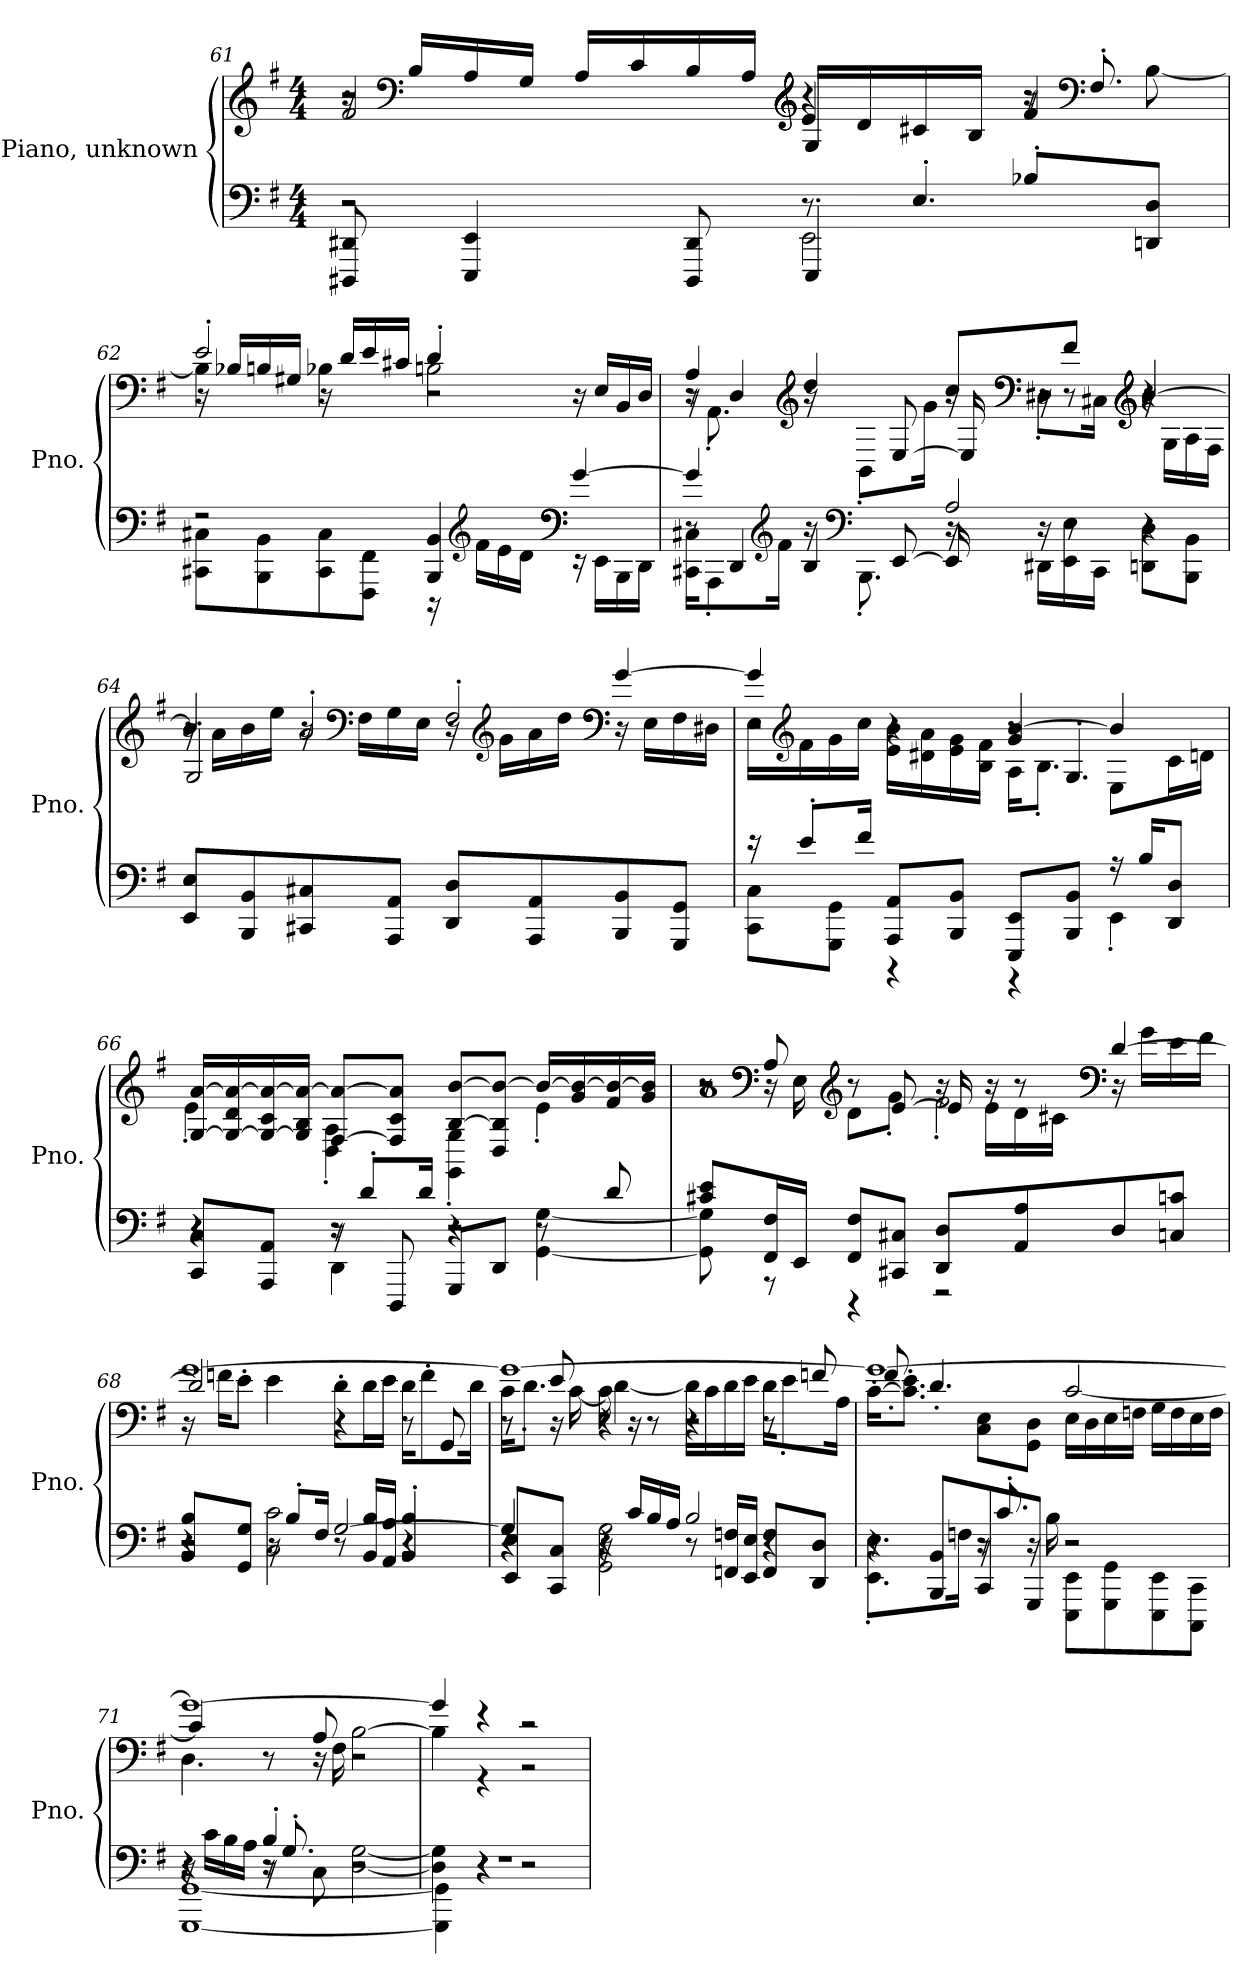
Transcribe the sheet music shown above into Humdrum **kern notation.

**kern	**kern
*part1	*part1
*staff2	*staff1
*I"Piano, unknown	*
*I'Pno.	*
*clefF4	*clefG2
*k[f#]	*k[f#]
*M4/4	*M4/4
=61	=61
*^	*^
*	*^	*	*^
2r	2r	8DDD#X/ 8DD#X/	2f#/	2r	16r
*	*	*	*clefF4	*	*
.	.	.	.	.	16B/LL
.	.	4EEE/ 4EE/	.	.	16A/
.	.	.	.	.	16G/JJ
.	.	.	.	.	16A/LL
.	.	.	.	.	16c/
.	.	8DDD#/ 8DD#/	.	.	16B/
.	.	.	.	.	16A/JJ
*	*	*	*clefG2	*	*
8r	2EE\	4EEE'/	4e/	4r	16G/LL
.	.	.	.	.	16d/
4.E'/	.	.	.	.	16c#X/
.	.	.	.	.	16B/JJ
.	.	8B-X'/L	4f#/	8r	16r
*	*	*	*clefF4	*	*
.	.	.	.	.	8.F#'/
.	.	8DDn/ 8D/J	.	[8B\	.
*	*v	*v	*	*	*
!!LO:LB:g=z	!!	!!
=62	=62	=62	=62	=62
2r	8CC#X\ 8C#X\L	2e'/	4B\]	16r
.	.	.	.	16B-X/LL
.	8BBB\ 8BB\	.	.	16Bn/
.	.	.	.	16G#X/JJ
.	8CC#\ 8C#\	.	4B-X\	16r
.	.	.	.	16d/LL
.	8FFF#\ 8FF#\J	.	.	16e/
.	.	.	.	16c#X/JJ
4BBB/ 4BB/	16r	2r	2Bn\	4d'/
*clefG2	*	*	*	*
.	16f#\LL	.	.	.
.	16e\	.	.	.
.	16d\JJ	.	.	.
*clefF4	*	*	*	*
[4g/	16r	.	.	16r
.	16EE\LL	.	.	16E/LL
.	16BBB\	.	.	16BB/
.	16DD\JJ	.	.	16D/JJ
!!LO:LB:g=z	!!	!!
=63	=63	=63	=63	=63
*	*^	*	*	*
4g/]	16CC#X\ 16C#X\KL	8r	4A/	16r	8r
.	8AAA'\	.	.	8.AA'\	.
.	.	4DD/	.	.	4D/
*clefG2	*	*	*	*	*
.	16f#\Jk	.	.	.	.
*	*	*	*clefG2	*	*
4B/	16r	.	4dd/	16r	.
*clefF4	*	*	*	*	*
.	8.BBB'\	.	.	8BB'\L	.
.	.	[8EE/	.	.	[8E/
.	.	.	.	16g\Jk	.
2A/	16r	16EE/]	8cc/L	16r	16E/]
*	*	*	*clefF4	*	*
.	16DD#X\LL	16r	.	8D#X'\L	16r
.	16EE\ 16E\	8r	8f#/J	.	8r
.	16CC#\JJ	.	.	16C#X\Jk	.
*	*	*	*clefG2	*	*
.	8DDn\ 8D\L	4r	[4b/	16r	4r
.	.	.	.	16G\LL	.
.	8BBB\ 8BB\J	.	.	16A\	.
.	.	.	.	16F#\JJ	.
*v	*v	*v	*	*	*
!!LO:PB:g=z	!!	!!
=64	=64	=64	=64
8EE/ 8E/L	4b/]	16r	2G'/
.	.	16a\LL	.
8BBB/ 8BB/	.	16b\	.
.	.	16ee\JJ	.
8CC#X/ 8C#X/	2a'/	16r	.
*	*clefF4	*	*
.	.	16F#\LL	.
8AAA/ 8AA/J	.	16G\	.
.	.	16E\JJ	.
8DD/ 8D/L	.	16r	2F#'/
*	*clefG2	*	*
.	.	16g\LL	.
8AAA/ 8AA/	.	16a\	.
.	.	16dd\JJ	.
*	*clefF4	*	*
8BBB/ 8BB/	[4g/	16r	.
.	.	16E\LL	.
8GGG/ 8GG/J	.	16F#\	.
.	.	16D#X\JJ	.
=65	=65	=65	=65
*^	*	*	*
16r	8CC\ 8C\L	4g/]	16E\LL	2r
*	*	*clefG2	*	*
8e'/L	.	.	16f#\	.
.	8GGG\ 8GG\J	.	16g\	.
16f#/Jk	.	.	16cc\JJ	.
8AAA/ 8AA/L	4r	4r	16e\ 16b\LL	.
.	.	.	16d#X\ 16a\	.
8BBB/ 8BB/J	.	.	16e\ 16g\	.
.	.	.	16B\ 16f#\JJ	.
8EEE/ 8EE/L	4r	4g/ [4b/	16A\KL	8r
.	.	.	8.B'\J	.
8BBB/ 8BB/J	.	.	.	4.G'/
16r	4EE'\	4b/]	8E\L	.
16B/KL	.	.	.	.
8DD/ 8D/J	.	.	16c\L	.
.	.	.	16dn\JJ	.
*	*	*	*v	*v
!!LO:LB:g=z
=66	=66	=66	=66
*	*^	*	*
8CC/ 8C/L	4r	4r	[16G/ [16a/LL	4e'\
.	.	.	16G/_ 16d/ 16a/_	.
8AAA/ 8AA/J	.	.	16G/_ 16c/ 16a/_	.
.	.	.	16G/] 16B/ 16a/_JJ	.
16r	4DD\	8r	[8F#/ 8a/_L	4D\' 4A\'
8d'/L	.	.	.	.
.	.	8DDD/	8F#/] 8c/ 8a/]J	.
16d/Jk	.	.	.	.
8GGG/L	4r	2r	[8B/ [8b/L	4GG\' 4G\'
8DD/J	.	.	8D/ 8B/] 8b/_J	.
8r	[4GG\ [4G\	.	16b/LL_	4e'\
.	.	.	16g/ 16b/_	.
8d/	.	.	16f#/ 16b/_	.
.	.	.	16g/ 16b/]JJ	.
*	*v	*v	*	*
=67	=67	=67	=67
*	*	*^	*^
8c#X/ 8e/L	8GG\] 8G\]	1a	2r	8r	8r
*	*	*clefF4	*	*	*
16FF#/ 16F#/L	8r	.	.	8A/	16r
16EE/JJ	.	.	.	.	16E\
*	*	*clefG2	*	*	*
8FF#/ 8F#/L	4r	.	.	8r	8d\L
8CC#X/ 8C#X/J	.	.	.	[8e/	8g'\J
8DD/ 8D/L	2r	.	2f#'\	16e/]	16r
.	.	.	.	16r	16e\LL
8AA/ 8A/	.	.	.	8r	16d\
.	.	.	.	.	16c#X\JJ
*	*	*clefF4	*	*	*
8D/	.	.	.	[4d/	16r
.	.	.	.	.	16g\LL
8Cn/ 8cn/J	.	.	.	.	16e\
.	.	.	.	.	16f#\JJ
*	*	*	*	*v	*v
!!LO:LB:g=z
=68	=68	=68	=68	=68
*	*^	*	*	*
2r	4r	8BB/ 8B/L	[1g	2d/]	16r
.	.	.	.	.	16fn\KL
.	.	8GG/ 8G/J	.	.	8e'\J
.	2C\ 2c\	16r	.	.	4e\
.	.	8B'/L	.	.	.
.	.	16F#/Jk	.	.	.
[2G/	.	8r	.	4r	8d'\L
.	.	16BB/ 16B/LL	.	.	16d\L
.	.	16AA/ 16A/JJ	.	.	16e\JJ
.	4r	4BB/' 4B/'	.	8r	16d\KL
.	.	.	.	.	8f'\
.	.	.	.	8GG/	.
.	.	.	.	.	16d\Jk
=69	=69	=69	=69	=69	=69
*	*	*	*	*	*^
4G/]	4r	8EE/ 8E/L	1g_	8r	8r	16c\KL
.	.	.	.	.	.	8.d'\J
.	.	8CC/ 8C/J	.	16r	8e/	.
.	.	.	.	[16c\	.	.
4r	2GG\ 2G\	16r	.	16c\]	4r	[4d\
.	.	16c/LL	.	16r	.	.
.	.	16B/	.	8r	.	.
.	.	16A/JJ	.	.	.	.
2B/	.	8r	.	2r	4r	16d\LL]
.	.	.	.	.	.	16c\
.	.	16FFn/ 16Fn/LL	.	.	.	16d\
.	.	16EE/ 16E/JJ	.	.	.	16e\JJ
.	4r	8FF/ 8F/L	.	.	8r	16d\KL
.	.	.	.	.	.	8e'\
.	.	8DD/ 8D/J	.	.	8fn/	.
.	.	.	.	.	.	16A\Jk
*	*	*	*	*	*v	*v
!!LO:LB:g=z
=70	=70	=70	=70	=70	=70
4r	8.EE\' 8.E\'L	8r	1g_	8f#'/	[16c'\KL
.	.	.	.	.	8.c\]' 8.e\'J
.	.	8BBB/ 8BB/L	.	4.d'/	.
.	16Fn\Jk	.	.	.	.
16r	8r	8CC/	.	.	8C\ 8E\L
8.c'/	.	.	.	.	.
.	16r	8GGG/J	.	.	8GG\ 8D\J
.	16B\	.	.	.	.
2r	8EEE\ 8EE\L	2r	.	[2c/	16E\LL
.	.	.	.	.	16D\
.	8GGG\ 8GG\	.	.	.	16E\
.	.	.	.	.	16Fn\JJ
.	8EEE\ 8EE\	.	.	.	16G\LL
.	.	.	.	.	16F\
.	8CCC\ 8CC\J	.	.	.	16E\
.	.	.	.	.	16F\JJ
=71	=71	=71	=71	=71	=71
*	*	*^	*	*	*
4r	16r	4r	[1GGG [1GG	1g_	4c/]	4.D\
.	16c\LL	.	.	.	.	.
.	16B\	.	.	.	.	.
.	16A\JJ	.	.	.	.	.
4B'/	8r	16r	.	.	8r	.
.	.	8.G'/	.	.	.	.
.	8C\	.	.	.	8A/	16r
.	.	.	.	.	.	16F#\
2r	[2D\ [2G\	2r	.	.	2r	[2B\
*	*	*v	*v	*	*	*
*	*	*	*	*v	*v
=72	=72	=72	=72	=72
1r	4D\] 4G\]	4GGG\] 4GG\]	4g/]	4B\]
.	4r	4r	4r	4r
.	2r	2r	2r	2r
*v	*v	*v	*	*
*	*v	*v
=	=
*-	*-
